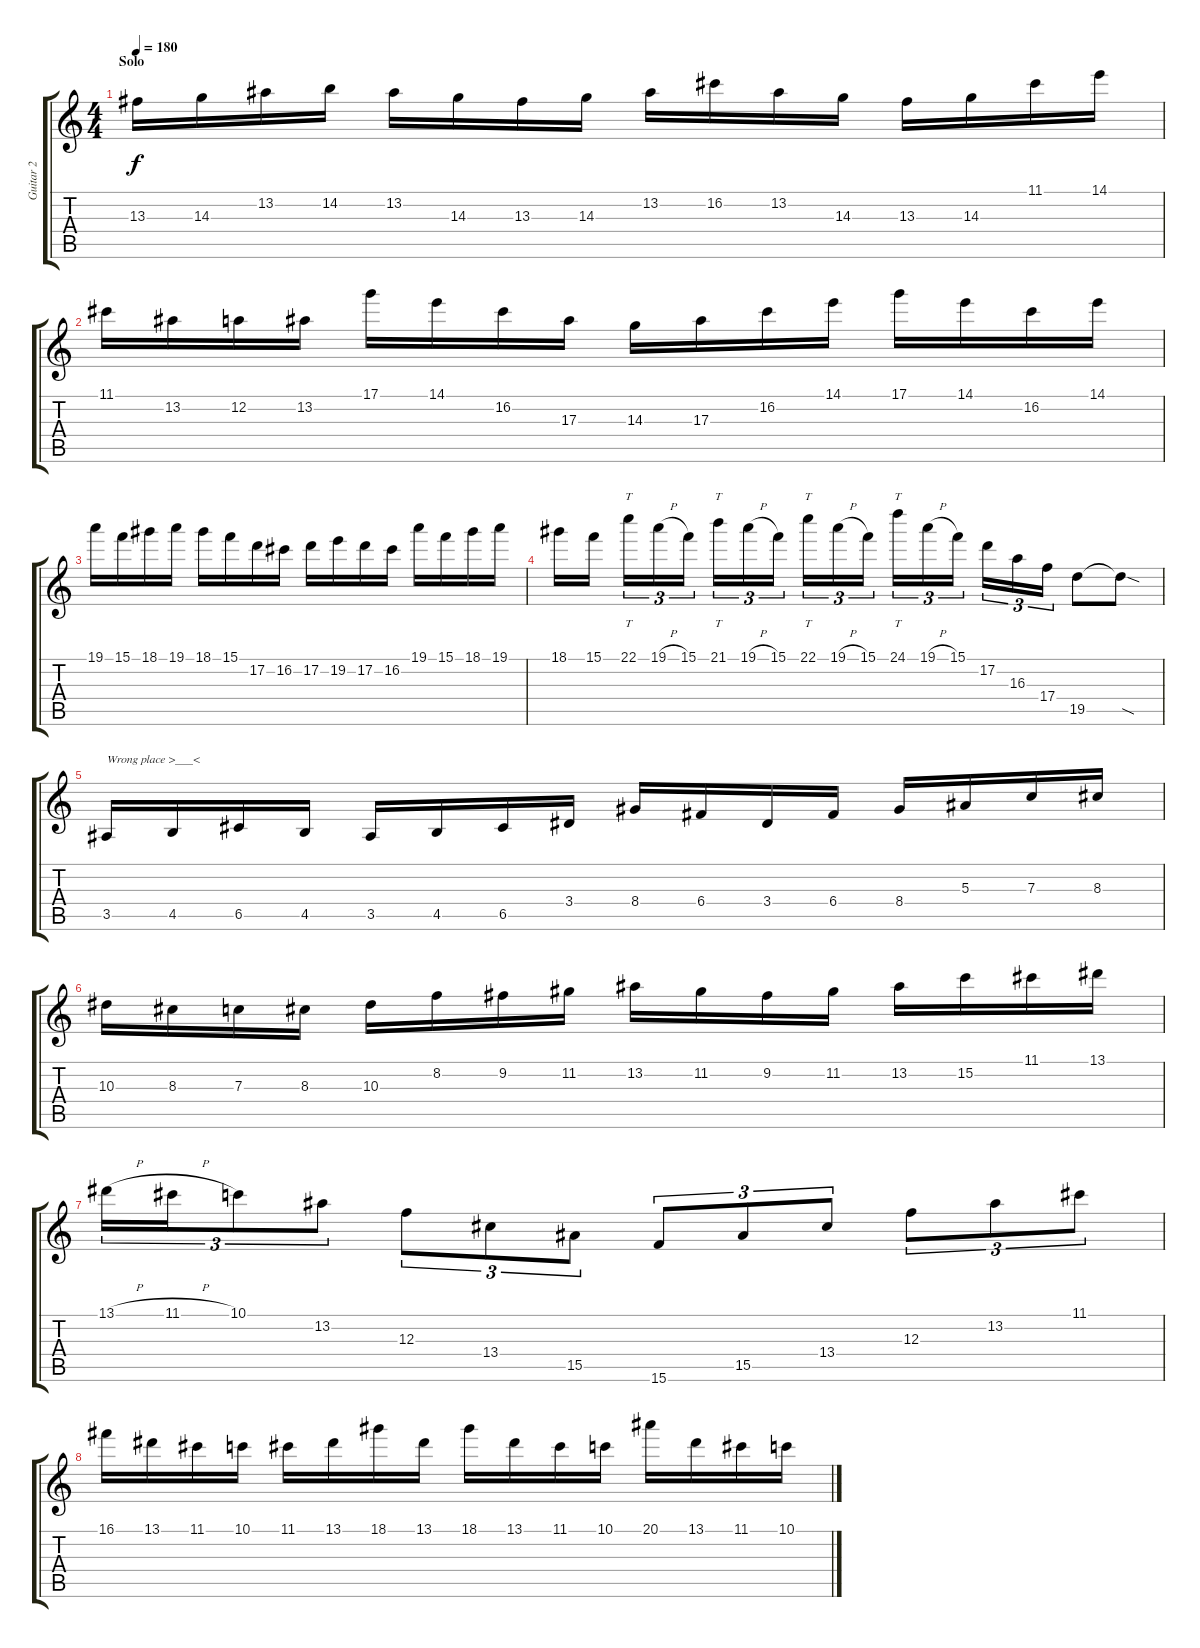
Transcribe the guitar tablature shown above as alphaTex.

\track ("Guitar 2" "Guitar 2") {instrument overdrivenguitar}
\staff {score tabs}
\tuning (D4 A3 F3 C3 G2 D2) {hide}
\ts (4 4)
\section ("" "Solo")
\tempo 180
\clef g2
\ks c
13.3.16{dy f} 14.3.16 13.2.16 14.2.16 13.2.16 14.3.16 13.3.16 14.3.16 13.2.16 16.2.16 13.2.16 14.3.16 13.3.16 14.3.16 11.1.16 14.1.16 |
11.1.16 13.2.16 12.2.16 13.2.16 17.1.16 14.1.16 16.2.16 17.3.16 14.3.16 17.3.16 16.2.16 14.1.16 17.1.16 14.1.16 16.2.16 14.1.16 |
19.1.16 15.1.16 18.1.16 19.1.16 18.1.16 15.1.16 17.2.16 16.2.16 17.2.16 19.2.16 17.2.16 16.2.16 19.1.16 15.1.16 18.1.16 19.1.16 |
18.1.16 15.1.16{beam splitsecondary} 22.1.16{tt tu (3 2)} 19.1{h}.16{tu (3 2)} 15.1.16{tu (3 2)} 21.1.16{tt tu (3 2)} 19.1{h}.16{tu (3 2)} 15.1.16{tu (3 2) beam splitsecondary} 22.1.16{tt tu (3 2)} 19.1{h}.16{tu (3 2)} 15.1.16{tu (3 2)} 24.1.16{tt tu (3 2)} 19.1{h}.16{tu (3 2)} 15.1.16{tu (3 2) beam splitsecondary} 17.2.16{tu (3 2)} 16.3.16{tu (3 2)} 17.4.16{tu (3 2)} 19.5.8 19.5{sod t}.8 |
3.5.16{txt "Wrong place >___<"} 4.5.16 6.5.16 4.5.16 3.5.16 4.5.16 6.5.16 3.4.16 8.4.16 6.4.16 3.4.16 6.4.16 8.4.16 5.3.16 7.3.16 8.3.16 |
10.3.16 8.3.16 7.3.16 8.3.16 10.3.16 8.2.16 9.2.16 11.2.16 13.2.16 11.2.16 9.2.16 11.2.16 13.2.16 15.2.16 11.1.16 13.1.16 |
13.1{h}.16{tu (3 2)} 11.1{h}.16{tu (3 2)} 10.1.8{tu (3 2)} 13.2.8{tu (3 2)} 12.3.8{tu (3 2)} 13.4.8{tu (3 2)} 15.5.8{tu (3 2)} 15.6.8{tu (3 2)} 15.5.8{tu (3 2)} 13.4.8{tu (3 2)} 12.3.8{tu (3 2)} 13.2.8{tu (3 2)} 11.1.8{tu (3 2)} |
16.1.16 13.1.16 11.1.16 10.1.16 11.1.16 13.1.16 18.1.16 13.1.16 18.1.16 13.1.16 11.1.16 10.1.16 20.1.16 13.1.16 11.1.16 10.1.16
